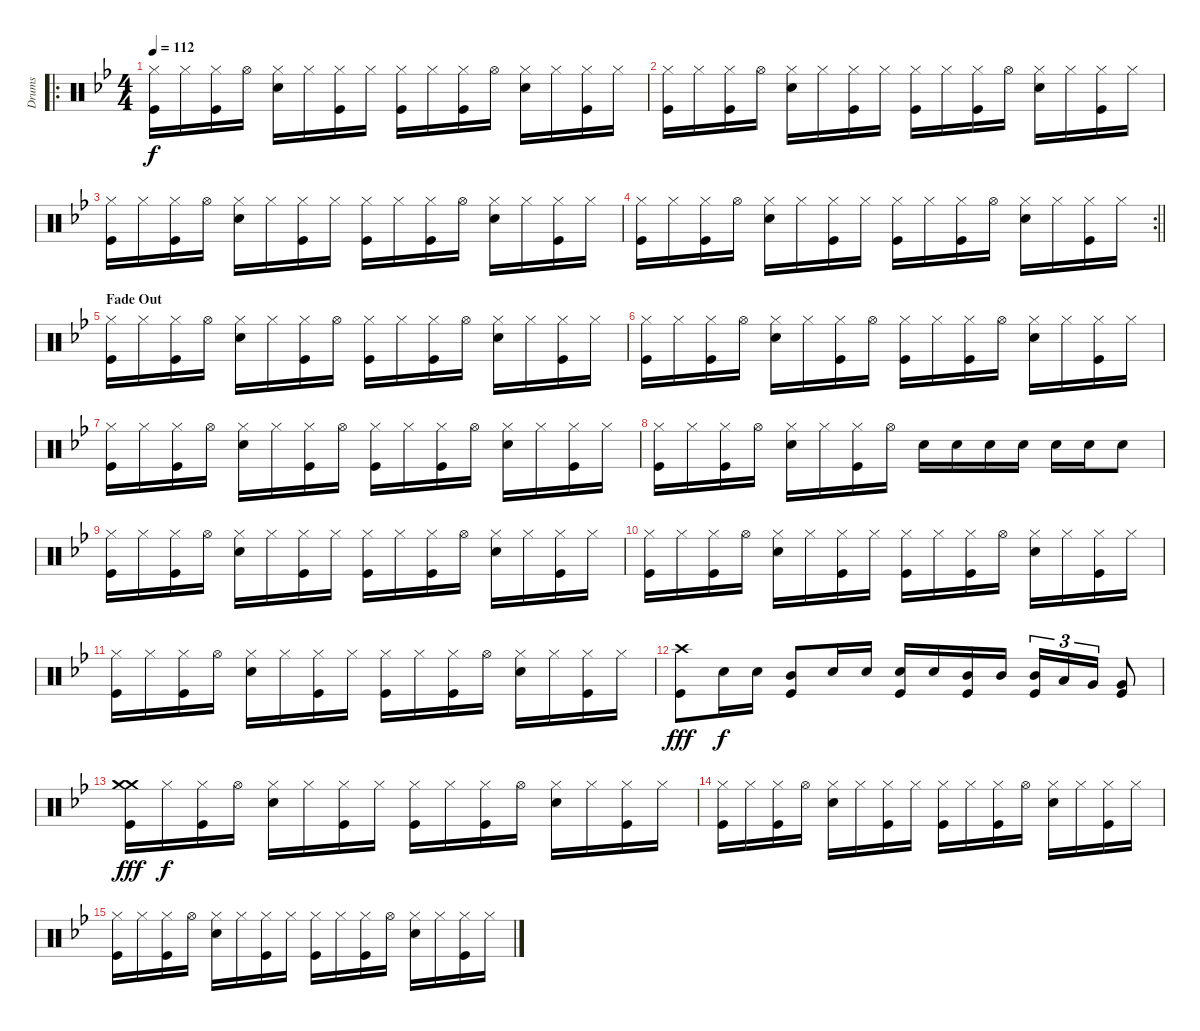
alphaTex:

\track ("Drums" "Drums") {instrument percussion}
\staff {score}
\articulation defaults
\ro
\ts (4 4)
\tempo 112
\clef neutral
\ks bb
("Hi-Hat (closed)" "Kick (hit)").16{dy f} "Hi-Hat (closed)".16 ("Hi-Hat (closed)" "Kick (hit)").16 "Hi-Hat (open)".16 ("Hi-Hat (closed)" "Snare (hit) 2").16 "Hi-Hat (closed)".16 ("Hi-Hat (closed)" "Kick (hit)").16 "Hi-Hat (closed)".16 ("Hi-Hat (closed)" "Kick (hit)").16 "Hi-Hat (closed)".16 ("Hi-Hat (closed)" "Kick (hit)").16 "Hi-Hat (open)".16 ("Hi-Hat (closed)" "Snare (hit) 2").16 "Hi-Hat (closed)".16 ("Hi-Hat (closed)" "Kick (hit)").16 "Hi-Hat (closed)".16 |
("Hi-Hat (closed)" "Kick (hit)").16 "Hi-Hat (closed)".16 ("Hi-Hat (closed)" "Kick (hit)").16 "Hi-Hat (open)".16 ("Hi-Hat (closed)" "Snare (hit) 2").16 "Hi-Hat (closed)".16 ("Hi-Hat (closed)" "Kick (hit)").16 "Hi-Hat (closed)".16 ("Hi-Hat (closed)" "Kick (hit)").16 "Hi-Hat (closed)".16 ("Hi-Hat (closed)" "Kick (hit)").16 "Hi-Hat (open)".16 ("Hi-Hat (closed)" "Snare (hit) 2").16 "Hi-Hat (closed)".16 ("Hi-Hat (closed)" "Kick (hit)").16 "Hi-Hat (closed)".16 |
("Hi-Hat (closed)" "Kick (hit)").16 "Hi-Hat (closed)".16 ("Hi-Hat (closed)" "Kick (hit)").16 "Hi-Hat (open)".16 ("Hi-Hat (closed)" "Snare (hit) 2").16 "Hi-Hat (closed)".16 ("Hi-Hat (closed)" "Kick (hit)").16 "Hi-Hat (closed)".16 ("Hi-Hat (closed)" "Kick (hit)").16 "Hi-Hat (closed)".16 ("Hi-Hat (closed)" "Kick (hit)").16 "Hi-Hat (open)".16 ("Hi-Hat (closed)" "Snare (hit) 2").16 "Hi-Hat (closed)".16 ("Hi-Hat (closed)" "Kick (hit)").16 "Hi-Hat (closed)".16 |
\rc 2
\barLineRight lightlight
("Hi-Hat (closed)" "Kick (hit)").16 "Hi-Hat (closed)".16 ("Hi-Hat (closed)" "Kick (hit)").16 "Hi-Hat (open)".16 ("Hi-Hat (closed)" "Snare (hit) 2").16 "Hi-Hat (closed)".16 ("Hi-Hat (closed)" "Kick (hit)").16 "Hi-Hat (closed)".16 ("Hi-Hat (closed)" "Kick (hit)").16 "Hi-Hat (closed)".16 ("Hi-Hat (closed)" "Kick (hit)").16 "Hi-Hat (open)".16 ("Hi-Hat (closed)" "Snare (hit) 2").16 "Hi-Hat (closed)".16 ("Hi-Hat (closed)" "Kick (hit)").16 "Hi-Hat (closed)".16 |
\section ("" "Fade Out")
("Hi-Hat (closed)" "Kick (hit)").16 "Hi-Hat (closed)".16 ("Hi-Hat (closed)" "Kick (hit)").16 "Hi-Hat (open)".16 ("Hi-Hat (closed)" "Snare (hit) 2").16 "Hi-Hat (closed)".16 ("Hi-Hat (closed)" "Kick (hit)").16 "Hi-Hat (open)".16 ("Hi-Hat (closed)" "Kick (hit)").16 "Hi-Hat (closed)".16 ("Hi-Hat (closed)" "Kick (hit)").16 "Hi-Hat (open)".16 ("Hi-Hat (closed)" "Snare (hit) 2").16 "Hi-Hat (closed)".16 ("Hi-Hat (closed)" "Kick (hit)").16 "Hi-Hat (closed)".16 |
("Hi-Hat (closed)" "Kick (hit)").16 "Hi-Hat (closed)".16 ("Hi-Hat (closed)" "Kick (hit)").16 "Hi-Hat (open)".16 ("Hi-Hat (closed)" "Snare (hit) 2").16 "Hi-Hat (closed)".16 ("Hi-Hat (closed)" "Kick (hit)").16 "Hi-Hat (open)".16 ("Hi-Hat (closed)" "Kick (hit)").16 "Hi-Hat (closed)".16 ("Hi-Hat (closed)" "Kick (hit)").16 "Hi-Hat (open)".16 ("Hi-Hat (closed)" "Snare (hit) 2").16 "Hi-Hat (closed)".16 ("Hi-Hat (closed)" "Kick (hit)").16 "Hi-Hat (closed)".16 |
("Hi-Hat (closed)" "Kick (hit)").16 "Hi-Hat (closed)".16 ("Hi-Hat (closed)" "Kick (hit)").16 "Hi-Hat (open)".16 ("Hi-Hat (closed)" "Snare (hit) 2").16 "Hi-Hat (closed)".16 ("Hi-Hat (closed)" "Kick (hit)").16 "Hi-Hat (open)".16 ("Hi-Hat (closed)" "Kick (hit)").16 "Hi-Hat (closed)".16 ("Hi-Hat (closed)" "Kick (hit)").16 "Hi-Hat (open)".16 ("Hi-Hat (closed)" "Snare (hit) 2").16 "Hi-Hat (closed)".16 ("Hi-Hat (closed)" "Kick (hit)").16 "Hi-Hat (closed)".16 |
("Hi-Hat (closed)" "Kick (hit)").16 "Hi-Hat (closed)".16 ("Hi-Hat (closed)" "Kick (hit)").16 "Hi-Hat (open)".16 ("Hi-Hat (closed)" "Snare (hit) 2").16 "Hi-Hat (closed)".16 ("Hi-Hat (closed)" "Kick (hit)").16 "Hi-Hat (open)".16 "Snare (hit) 2".16 "Snare (hit) 2".16 "Snare (hit) 2".16 "Snare (hit) 2".16 "Snare (hit) 2".16 "Snare (hit) 2".16 "Snare (hit) 2".8 |
("Hi-Hat (closed)" "Kick (hit)").16 "Hi-Hat (closed)".16 ("Hi-Hat (closed)" "Kick (hit)").16 "Hi-Hat (open)".16 ("Hi-Hat (closed)" "Snare (hit) 2").16 "Hi-Hat (closed)".16 ("Hi-Hat (closed)" "Kick (hit)").16 "Hi-Hat (closed)".16 ("Hi-Hat (closed)" "Kick (hit)").16 "Hi-Hat (closed)".16 ("Hi-Hat (closed)" "Kick (hit)").16 "Hi-Hat (open)".16 ("Hi-Hat (closed)" "Snare (hit) 2").16 "Hi-Hat (closed)".16 ("Hi-Hat (closed)" "Kick (hit)").16 "Hi-Hat (closed)".16 |
("Hi-Hat (closed)" "Kick (hit)").16 "Hi-Hat (closed)".16 ("Hi-Hat (closed)" "Kick (hit)").16 "Hi-Hat (open)".16 ("Hi-Hat (closed)" "Snare (hit) 2").16 "Hi-Hat (closed)".16 ("Hi-Hat (closed)" "Kick (hit)").16 "Hi-Hat (closed)".16 ("Hi-Hat (closed)" "Kick (hit)").16 "Hi-Hat (closed)".16 ("Hi-Hat (closed)" "Kick (hit)").16 "Hi-Hat (open)".16 ("Hi-Hat (closed)" "Snare (hit) 2").16 "Hi-Hat (closed)".16 ("Hi-Hat (closed)" "Kick (hit)").16 "Hi-Hat (closed)".16 |
("Hi-Hat (closed)" "Kick (hit)").16 "Hi-Hat (closed)".16 ("Hi-Hat (closed)" "Kick (hit)").16 "Hi-Hat (open)".16 ("Hi-Hat (closed)" "Snare (hit) 2").16 "Hi-Hat (closed)".16 ("Hi-Hat (closed)" "Kick (hit)").16 "Hi-Hat (closed)".16 ("Hi-Hat (closed)" "Kick (hit)").16 "Hi-Hat (closed)".16 ("Hi-Hat (closed)" "Kick (hit)").16 "Hi-Hat (open)".16 ("Hi-Hat (closed)" "Snare (hit) 2").16 "Hi-Hat (closed)".16 ("Hi-Hat (closed)" "Kick (hit)").16 "Hi-Hat (closed)".16 |
("Crash high (hit)" "Kick (hit)").8{dy fff} "Snare (hit) 2".16{dy f} "Snare (hit) 2".16 ("Mid Tom (hit)" "Kick (hit)").8 "Snare (hit) 2".16 "Snare (hit) 2".16 ("Snare (hit) 2" "Kick (hit)").16 "Snare (hit) 2".16 ("Mid Tom (hit)" "Kick (hit)").16 "Mid Tom (hit)".16 ("Mid Tom (hit)" "Kick (hit)").16{tu (3 2)} "Low Tom (hit)".16{tu (3 2)} "Very Low Tom (hit)".16{tu (3 2)} ("Very Low Tom (hit)" "Kick (hit)").8 |
("Crash medium (hit)" "Crash medium (hit)" "Kick (hit)").16{dy fff} "Hi-Hat (closed)".16{dy f} ("Hi-Hat (closed)" "Kick (hit)").16 "Hi-Hat (open)".16 ("Hi-Hat (closed)" "Snare (hit) 2").16 "Hi-Hat (closed)".16 ("Hi-Hat (closed)" "Kick (hit)").16 "Hi-Hat (closed)".16 ("Hi-Hat (closed)" "Kick (hit)").16 "Hi-Hat (closed)".16 ("Hi-Hat (closed)" "Kick (hit)").16 "Hi-Hat (open)".16 ("Hi-Hat (closed)" "Snare (hit) 2").16 "Hi-Hat (closed)".16 ("Hi-Hat (closed)" "Kick (hit)").16 "Hi-Hat (closed)".16 |
("Hi-Hat (closed)" "Kick (hit)").16 "Hi-Hat (closed)".16 ("Hi-Hat (closed)" "Kick (hit)").16 "Hi-Hat (open)".16 ("Hi-Hat (closed)" "Snare (hit) 2").16 "Hi-Hat (closed)".16 ("Hi-Hat (closed)" "Kick (hit)").16 "Hi-Hat (closed)".16 ("Hi-Hat (closed)" "Kick (hit)").16 "Hi-Hat (closed)".16 ("Hi-Hat (closed)" "Kick (hit)").16 "Hi-Hat (open)".16 ("Hi-Hat (closed)" "Snare (hit) 2").16 "Hi-Hat (closed)".16 ("Hi-Hat (closed)" "Kick (hit)").16 "Hi-Hat (closed)".16 |
("Hi-Hat (closed)" "Kick (hit)").16 "Hi-Hat (closed)".16 ("Hi-Hat (closed)" "Kick (hit)").16 "Hi-Hat (open)".16 ("Hi-Hat (closed)" "Snare (hit) 2").16 "Hi-Hat (closed)".16 ("Hi-Hat (closed)" "Kick (hit)").16 "Hi-Hat (closed)".16 ("Hi-Hat (closed)" "Kick (hit)").16 "Hi-Hat (closed)".16 ("Hi-Hat (closed)" "Kick (hit)").16 "Hi-Hat (open)".16 ("Hi-Hat (closed)" "Snare (hit) 2").16 "Hi-Hat (closed)".16 ("Hi-Hat (closed)" "Kick (hit)").16 "Hi-Hat (closed)".16
